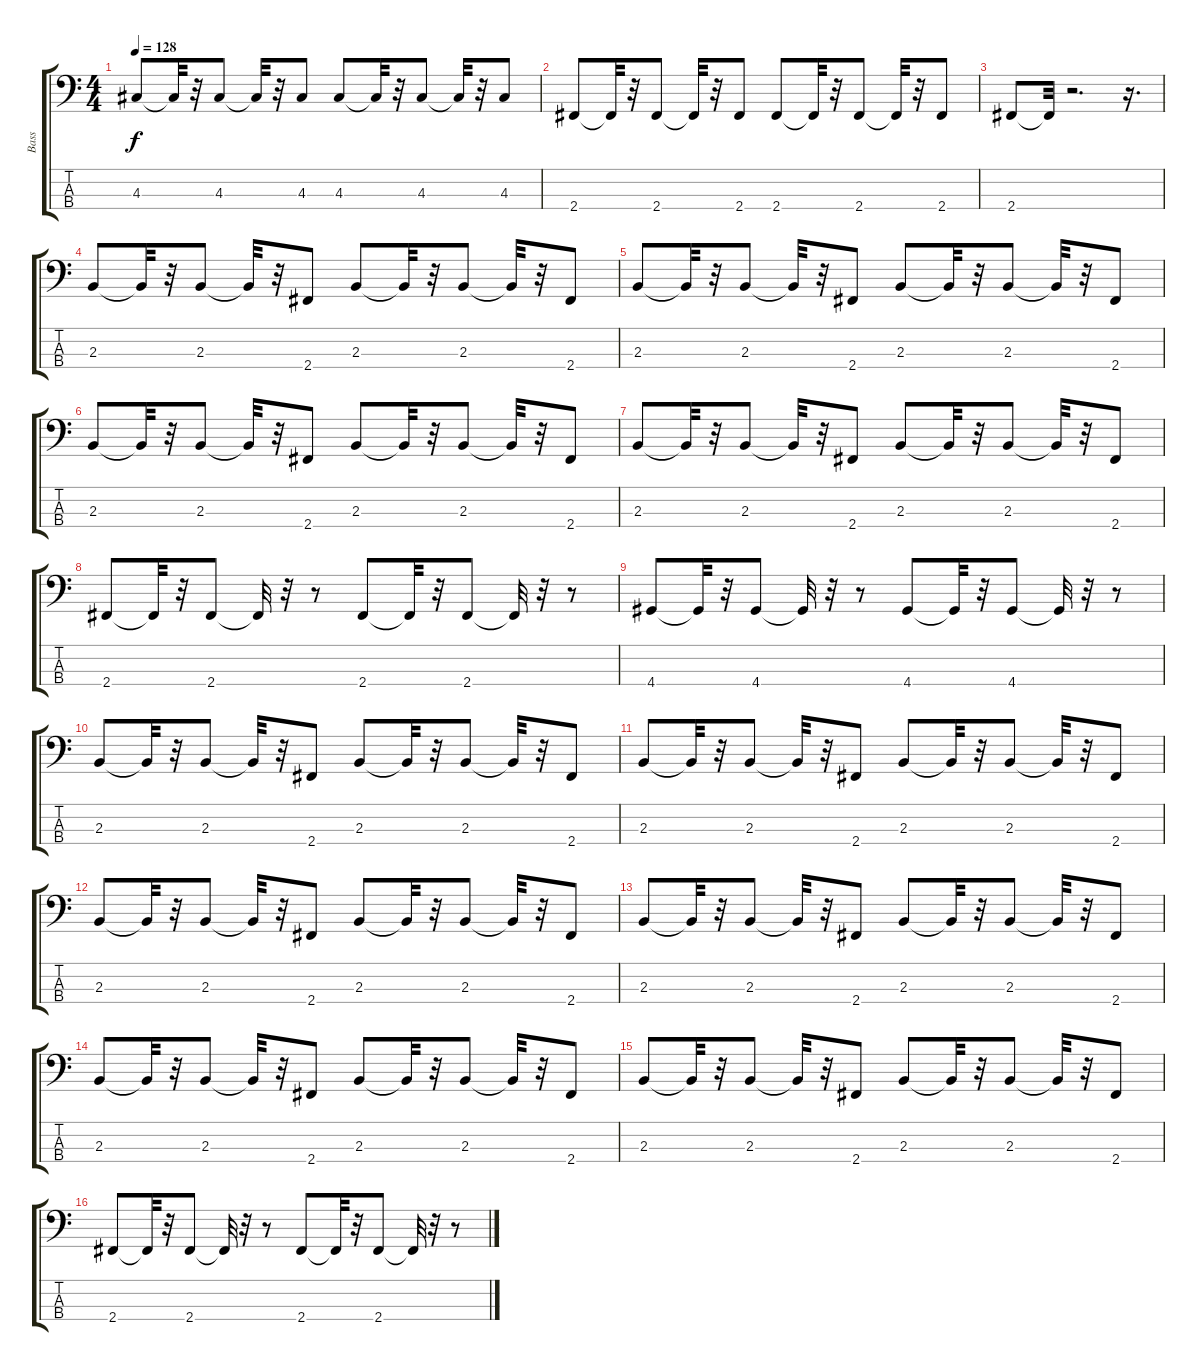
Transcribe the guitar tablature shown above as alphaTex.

\track ("Bass" "Bass") {instrument synthbass1}
\staff {score tabs}
\tuning (G2 D2 A1 E1) {hide}
\ts (4 4)
\tempo 128
\clef f4
\ks c
4.3.8{dy f} 4.3{t}.32 r.32 4.3.8 4.3{t}.32 r.32 4.3.8 4.3.8 4.3{t}.32 r.32 4.3.8 4.3{t}.32 r.32 4.3.8 |
2.4.8 2.4{t}.32 r.32 2.4.8 2.4{t}.32 r.32 2.4.8 2.4.8 2.4{t}.32 r.32 2.4.8 2.4{t}.32 r.32 2.4.8 |
2.4.8 2.4{t}.32 r.2{d} r.16{d} |
2.3.8 2.3{t}.32 r.32 2.3.8 2.3{t}.32 r.32 2.4.8 2.3.8 2.3{t}.32 r.32 2.3.8 2.3{t}.32 r.32 2.4.8 |
2.3.8 2.3{t}.32 r.32 2.3.8 2.3{t}.32 r.32 2.4.8 2.3.8 2.3{t}.32 r.32 2.3.8 2.3{t}.32 r.32 2.4.8 |
2.3.8 2.3{t}.32 r.32 2.3.8 2.3{t}.32 r.32 2.4.8 2.3.8 2.3{t}.32 r.32 2.3.8 2.3{t}.32 r.32 2.4.8 |
2.3.8 2.3{t}.32 r.32 2.3.8 2.3{t}.32 r.32 2.4.8 2.3.8 2.3{t}.32 r.32 2.3.8 2.3{t}.32 r.32 2.4.8 |
2.4.8 2.4{t}.32 r.32 2.4.8 2.4{t}.32 r.32 r.8 2.4.8 2.4{t}.32 r.32 2.4.8 2.4{t}.32 r.32 r.8 |
4.4.8 4.4{t}.32 r.32 4.4.8 4.4{t}.32 r.32 r.8 4.4.8 4.4{t}.32 r.32 4.4.8 4.4{t}.32 r.32 r.8 |
2.3.8 2.3{t}.32 r.32 2.3.8 2.3{t}.32 r.32 2.4.8 2.3.8 2.3{t}.32 r.32 2.3.8 2.3{t}.32 r.32 2.4.8 |
2.3.8 2.3{t}.32 r.32 2.3.8 2.3{t}.32 r.32 2.4.8 2.3.8 2.3{t}.32 r.32 2.3.8 2.3{t}.32 r.32 2.4.8 |
2.3.8 2.3{t}.32 r.32 2.3.8 2.3{t}.32 r.32 2.4.8 2.3.8 2.3{t}.32 r.32 2.3.8 2.3{t}.32 r.32 2.4.8 |
2.3.8 2.3{t}.32 r.32 2.3.8 2.3{t}.32 r.32 2.4.8 2.3.8 2.3{t}.32 r.32 2.3.8 2.3{t}.32 r.32 2.4.8 |
2.3.8 2.3{t}.32 r.32 2.3.8 2.3{t}.32 r.32 2.4.8 2.3.8 2.3{t}.32 r.32 2.3.8 2.3{t}.32 r.32 2.4.8 |
2.3.8 2.3{t}.32 r.32 2.3.8 2.3{t}.32 r.32 2.4.8 2.3.8 2.3{t}.32 r.32 2.3.8 2.3{t}.32 r.32 2.4.8 |
2.4.8 2.4{t}.32 r.32 2.4.8 2.4{t}.32 r.32 r.8 2.4.8 2.4{t}.32 r.32 2.4.8 2.4{t}.32 r.32 r.8
